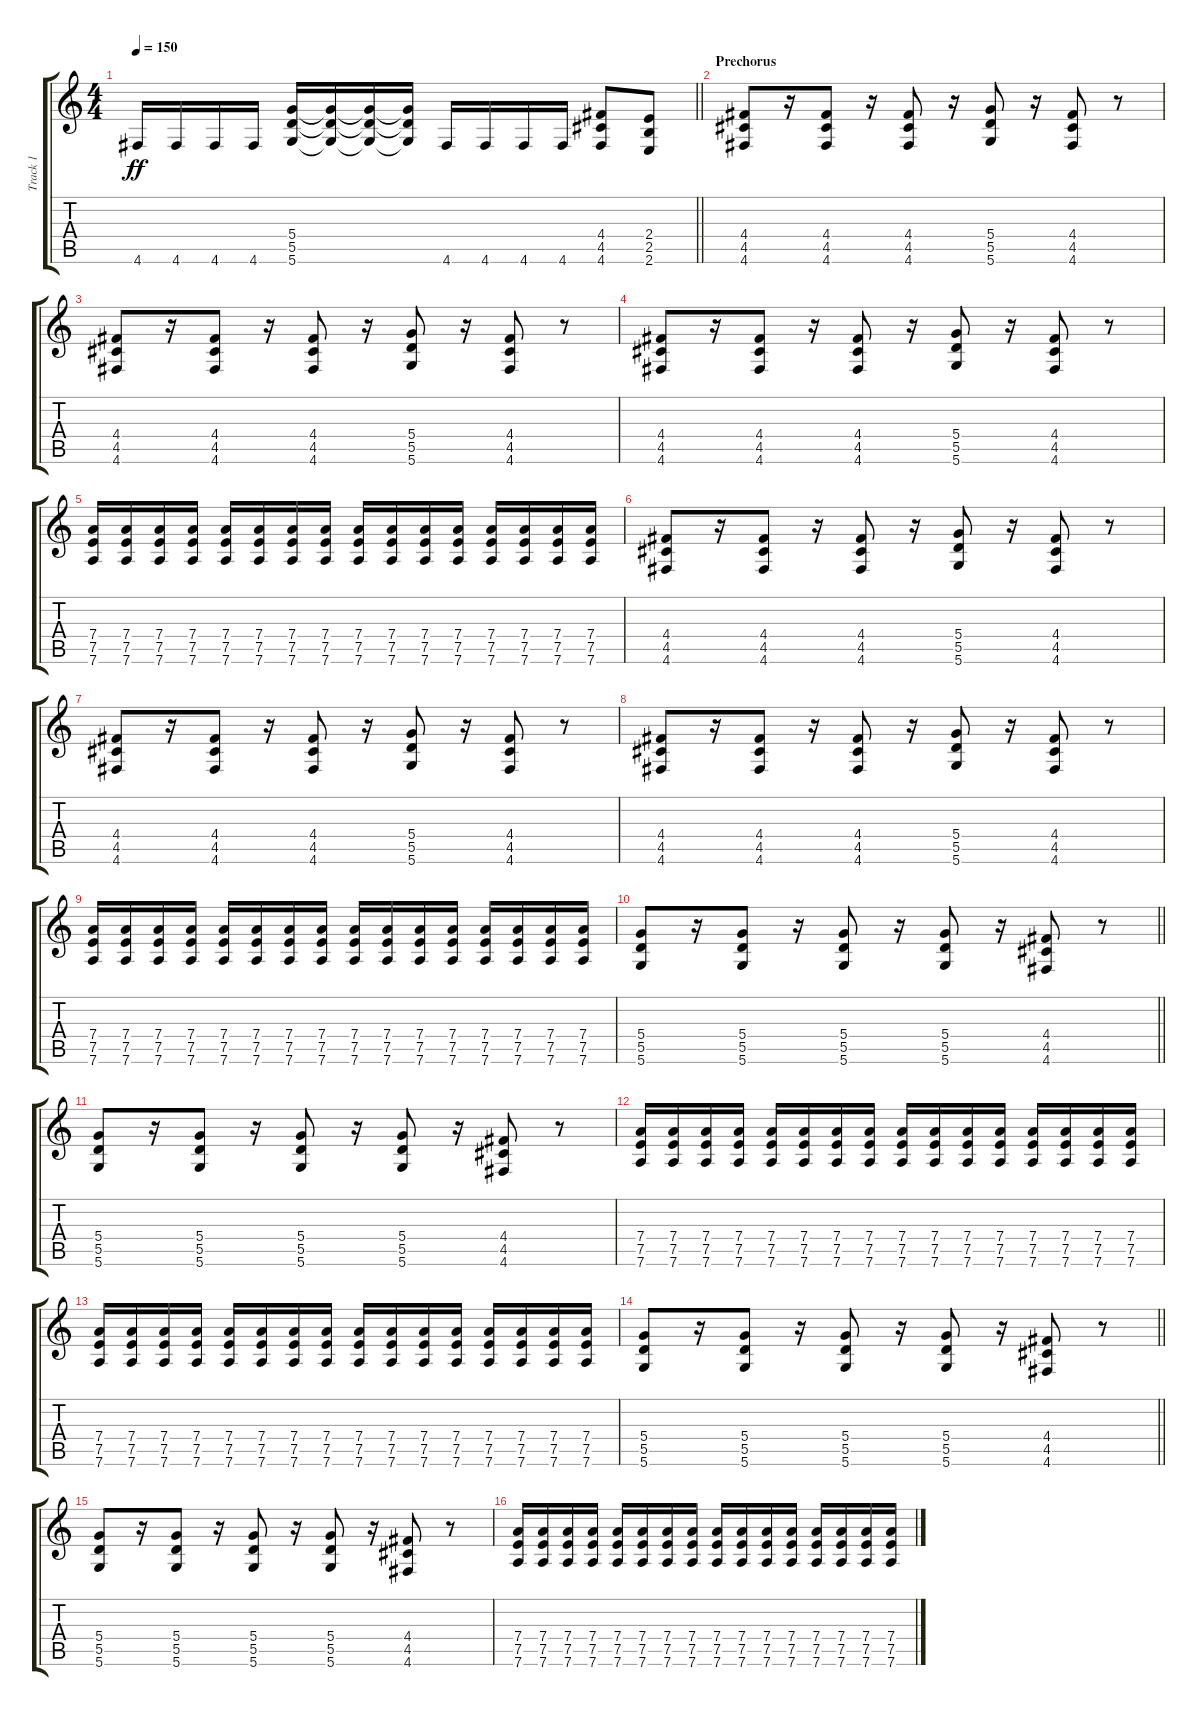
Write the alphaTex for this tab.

\track ("Track 1" "Track 1") {instrument distortionguitar}
\staff {score tabs}
\tuning (E4 B3 G3 D3 A2 D2) {hide}
\ts (4 4)
\tempo 150
\clef g2
\barLineRight lightlight
\ks c
4.6.16{dy ff} 4.6.16 4.6.16 4.6.16 (5.4 5.5 5.6).16 (5.4{t} 5.5{t} 5.6{t}).16 (5.4{t} 5.5{t} 5.6{t}).16 (5.4{t} 5.5{t} 5.6{t}).16 4.6.16 4.6.16 4.6.16 4.6.16 (4.4 4.5 4.6).8 (2.4 2.5 2.6).8 |
\section ("" "Prechorus")
(4.4 4.5 4.6).8 r.16 (4.4 4.5 4.6).8 r.16 (4.4 4.5 4.6).8 r.16 (5.4 5.5 5.6).8 r.16 (4.4 4.5 4.6).8 r.8 |
(4.4 4.5 4.6).8 r.16 (4.4 4.5 4.6).8 r.16 (4.4 4.5 4.6).8 r.16 (5.4 5.5 5.6).8 r.16 (4.4 4.5 4.6).8 r.8 |
(4.4 4.5 4.6).8 r.16 (4.4 4.5 4.6).8 r.16 (4.4 4.5 4.6).8 r.16 (5.4 5.5 5.6).8 r.16 (4.4 4.5 4.6).8 r.8 |
(7.4 7.5 7.6).16 (7.4 7.5 7.6).16 (7.4 7.5 7.6).16 (7.4 7.5 7.6).16 (7.4 7.5 7.6).16 (7.4 7.5 7.6).16 (7.4 7.5 7.6).16 (7.4 7.5 7.6).16 (7.4 7.5 7.6).16 (7.4 7.5 7.6).16 (7.4 7.5 7.6).16 (7.4 7.5 7.6).16 (7.4 7.5 7.6).16 (7.4 7.5 7.6).16 (7.4 7.5 7.6).16 (7.4 7.5 7.6).16 |
(4.4 4.5 4.6).8 r.16 (4.4 4.5 4.6).8 r.16 (4.4 4.5 4.6).8 r.16 (5.4 5.5 5.6).8 r.16 (4.4 4.5 4.6).8 r.8 |
(4.4 4.5 4.6).8 r.16 (4.4 4.5 4.6).8 r.16 (4.4 4.5 4.6).8 r.16 (5.4 5.5 5.6).8 r.16 (4.4 4.5 4.6).8 r.8 |
(4.4 4.5 4.6).8 r.16 (4.4 4.5 4.6).8 r.16 (4.4 4.5 4.6).8 r.16 (5.4 5.5 5.6).8 r.16 (4.4 4.5 4.6).8 r.8 |
(7.4 7.5 7.6).16 (7.4 7.5 7.6).16 (7.4 7.5 7.6).16 (7.4 7.5 7.6).16 (7.4 7.5 7.6).16 (7.4 7.5 7.6).16 (7.4 7.5 7.6).16 (7.4 7.5 7.6).16 (7.4 7.5 7.6).16 (7.4 7.5 7.6).16 (7.4 7.5 7.6).16 (7.4 7.5 7.6).16 (7.4 7.5 7.6).16 (7.4 7.5 7.6).16 (7.4 7.5 7.6).16 (7.4 7.5 7.6).16 |
\barLineRight lightlight
(5.4 5.5 5.6).8 r.16 (5.4 5.5 5.6).8 r.16 (5.4 5.5 5.6).8 r.16 (5.4 5.5 5.6).8 r.16 (4.4 4.5 4.6).8 r.8 |
\section ("" "")
(5.4 5.5 5.6).8 r.16 (5.4 5.5 5.6).8 r.16 (5.4 5.5 5.6).8 r.16 (5.4 5.5 5.6).8 r.16 (4.4 4.5 4.6).8 r.8 |
(7.4 7.5 7.6).16 (7.4 7.5 7.6).16 (7.4 7.5 7.6).16 (7.4 7.5 7.6).16 (7.4 7.5 7.6).16 (7.4 7.5 7.6).16 (7.4 7.5 7.6).16 (7.4 7.5 7.6).16 (7.4 7.5 7.6).16 (7.4 7.5 7.6).16 (7.4 7.5 7.6).16 (7.4 7.5 7.6).16 (7.4 7.5 7.6).16 (7.4 7.5 7.6).16 (7.4 7.5 7.6).16 (7.4 7.5 7.6).16 |
(7.4 7.5 7.6).16 (7.4 7.5 7.6).16 (7.4 7.5 7.6).16 (7.4 7.5 7.6).16 (7.4 7.5 7.6).16 (7.4 7.5 7.6).16 (7.4 7.5 7.6).16 (7.4 7.5 7.6).16 (7.4 7.5 7.6).16 (7.4 7.5 7.6).16 (7.4 7.5 7.6).16 (7.4 7.5 7.6).16 (7.4 7.5 7.6).16 (7.4 7.5 7.6).16 (7.4 7.5 7.6).16 (7.4 7.5 7.6).16 |
\barLineRight lightlight
(5.4 5.5 5.6).8 r.16 (5.4 5.5 5.6).8 r.16 (5.4 5.5 5.6).8 r.16 (5.4 5.5 5.6).8 r.16 (4.4 4.5 4.6).8 r.8 |
(5.4 5.5 5.6).8 r.16 (5.4 5.5 5.6).8 r.16 (5.4 5.5 5.6).8 r.16 (5.4 5.5 5.6).8 r.16 (4.4 4.5 4.6).8 r.8 |
(7.4 7.5 7.6).16 (7.4 7.5 7.6).16 (7.4 7.5 7.6).16 (7.4 7.5 7.6).16 (7.4 7.5 7.6).16 (7.4 7.5 7.6).16 (7.4 7.5 7.6).16 (7.4 7.5 7.6).16 (7.4 7.5 7.6).16 (7.4 7.5 7.6).16 (7.4 7.5 7.6).16 (7.4 7.5 7.6).16 (7.4 7.5 7.6).16 (7.4 7.5 7.6).16 (7.4 7.5 7.6).16 (7.4 7.5 7.6).16
